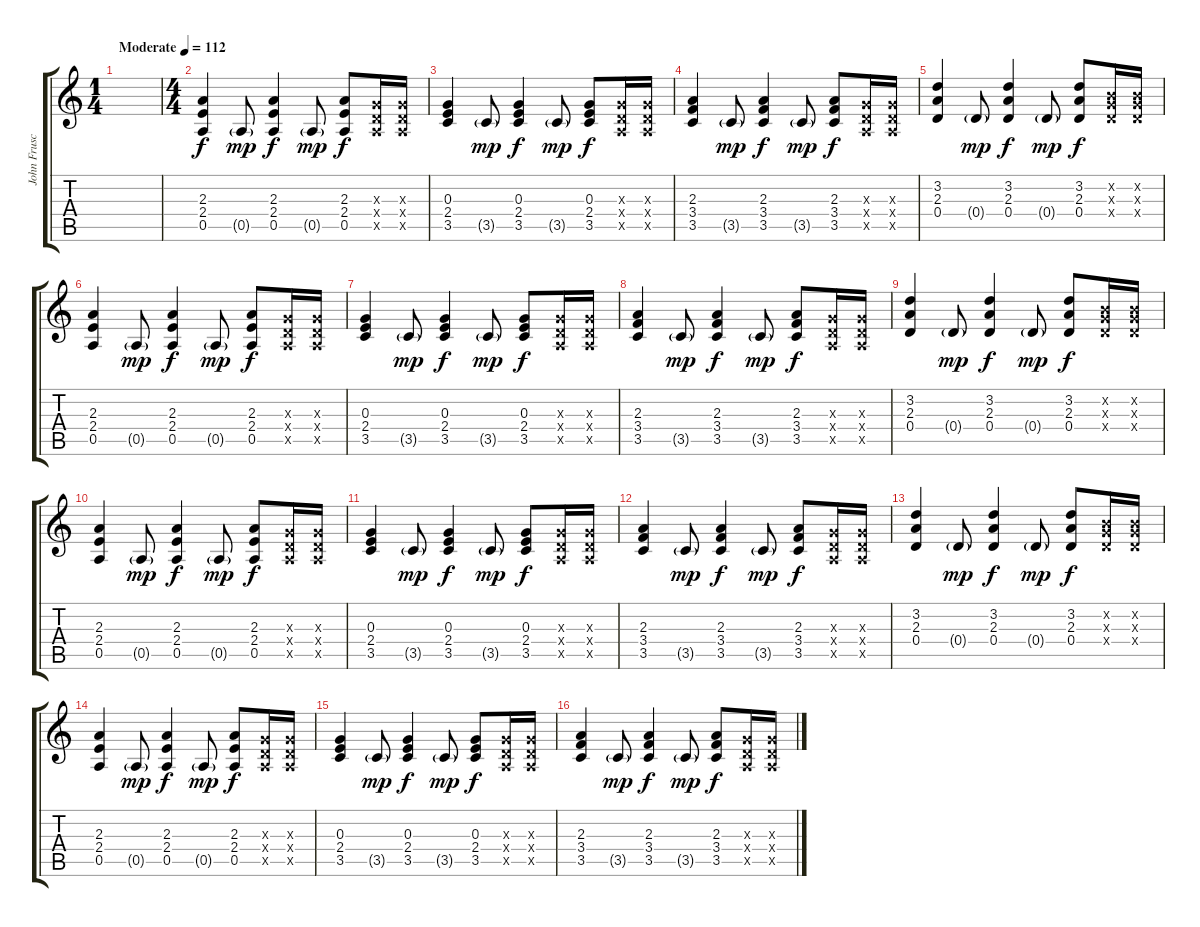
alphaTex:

\track ("John Frusciante" "John Frusc") {instrument electricguitarjazz}
\staff {score tabs}
\tuning (E4 B3 G3 D3 A2 E2) {hide}
\ts (1 4)
\tempo (112 "Moderate")
\clef g2
\ks c
|
\ts (4 4)
(2.3 2.4 0.5).4 0.5{g}.8{dy mp} (2.3 2.4 0.5).4{dy f} 0.5{g}.8{dy mp} (2.3 2.4 0.5).8{dy f} (0.3{x} 0.4{x} 0.5{x}).16 (0.3{x} 0.4{x} 0.5{x}).16 |
(0.3 2.4 3.5).4 3.5{g}.8{dy mp} (0.3 2.4 3.5).4{dy f} 3.5{g}.8{dy mp} (0.3 2.4 3.5).8{dy f} (0.3{x} 0.4{x} 0.5{x}).16 (0.3{x} 0.4{x} 0.5{x}).16 |
(2.3 3.4 3.5).4 3.5{g}.8{dy mp} (2.3 3.4 3.5).4{dy f} 3.5{g}.8{dy mp} (2.3 3.4 3.5).8{dy f} (0.3{x} 0.4{x} 0.5{x}).16 (0.3{x} 0.4{x} 0.5{x}).16 |
(3.2 2.3 0.4).4 0.4{g}.8{dy mp} (3.2 2.3 0.4).4{dy f} 0.4{g}.8{dy mp} (3.2 2.3 0.4).8{dy f} (0.2{x} 0.3{x} 0.4{x}).16 (0.2{x} 0.3{x} 0.4{x}).16 |
(2.3 2.4 0.5).4 0.5{g}.8{dy mp} (2.3 2.4 0.5).4{dy f} 0.5{g}.8{dy mp} (2.3 2.4 0.5).8{dy f} (0.3{x} 0.4{x} 0.5{x}).16 (0.3{x} 0.4{x} 0.5{x}).16 |
(0.3 2.4 3.5).4 3.5{g}.8{dy mp} (0.3 2.4 3.5).4{dy f} 3.5{g}.8{dy mp} (0.3 2.4 3.5).8{dy f} (0.3{x} 0.4{x} 0.5{x}).16 (0.3{x} 0.4{x} 0.5{x}).16 |
(2.3 3.4 3.5).4 3.5{g}.8{dy mp} (2.3 3.4 3.5).4{dy f} 3.5{g}.8{dy mp} (2.3 3.4 3.5).8{dy f} (0.3{x} 0.4{x} 0.5{x}).16 (0.3{x} 0.4{x} 0.5{x}).16 |
(3.2 2.3 0.4).4 0.4{g}.8{dy mp} (3.2 2.3 0.4).4{dy f} 0.4{g}.8{dy mp} (3.2 2.3 0.4).8{dy f} (0.2{x} 0.3{x} 0.4{x}).16 (0.2{x} 0.3{x} 0.4{x}).16 |
(2.3 2.4 0.5).4 0.5{g}.8{dy mp} (2.3 2.4 0.5).4{dy f} 0.5{g}.8{dy mp} (2.3 2.4 0.5).8{dy f} (0.3{x} 0.4{x} 0.5{x}).16 (0.3{x} 0.4{x} 0.5{x}).16 |
(0.3 2.4 3.5).4 3.5{g}.8{dy mp} (0.3 2.4 3.5).4{dy f} 3.5{g}.8{dy mp} (0.3 2.4 3.5).8{dy f} (0.3{x} 0.4{x} 0.5{x}).16 (0.3{x} 0.4{x} 0.5{x}).16 |
(2.3 3.4 3.5).4 3.5{g}.8{dy mp} (2.3 3.4 3.5).4{dy f} 3.5{g}.8{dy mp} (2.3 3.4 3.5).8{dy f} (0.3{x} 0.4{x} 0.5{x}).16 (0.3{x} 0.4{x} 0.5{x}).16 |
(3.2 2.3 0.4).4 0.4{g}.8{dy mp} (3.2 2.3 0.4).4{dy f} 0.4{g}.8{dy mp} (3.2 2.3 0.4).8{dy f} (0.2{x} 0.3{x} 0.4{x}).16 (0.2{x} 0.3{x} 0.4{x}).16 |
(2.3 2.4 0.5).4 0.5{g}.8{dy mp} (2.3 2.4 0.5).4{dy f} 0.5{g}.8{dy mp} (2.3 2.4 0.5).8{dy f} (0.3{x} 0.4{x} 0.5{x}).16 (0.3{x} 0.4{x} 0.5{x}).16 |
(0.3 2.4 3.5).4 3.5{g}.8{dy mp} (0.3 2.4 3.5).4{dy f} 3.5{g}.8{dy mp} (0.3 2.4 3.5).8{dy f} (0.3{x} 0.4{x} 0.5{x}).16 (0.3{x} 0.4{x} 0.5{x}).16 |
(2.3 3.4 3.5).4 3.5{g}.8{dy mp} (2.3 3.4 3.5).4{dy f} 3.5{g}.8{dy mp} (2.3 3.4 3.5).8{dy f} (0.3{x} 0.4{x} 0.5{x}).16 (0.3{x} 0.4{x} 0.5{x}).16
